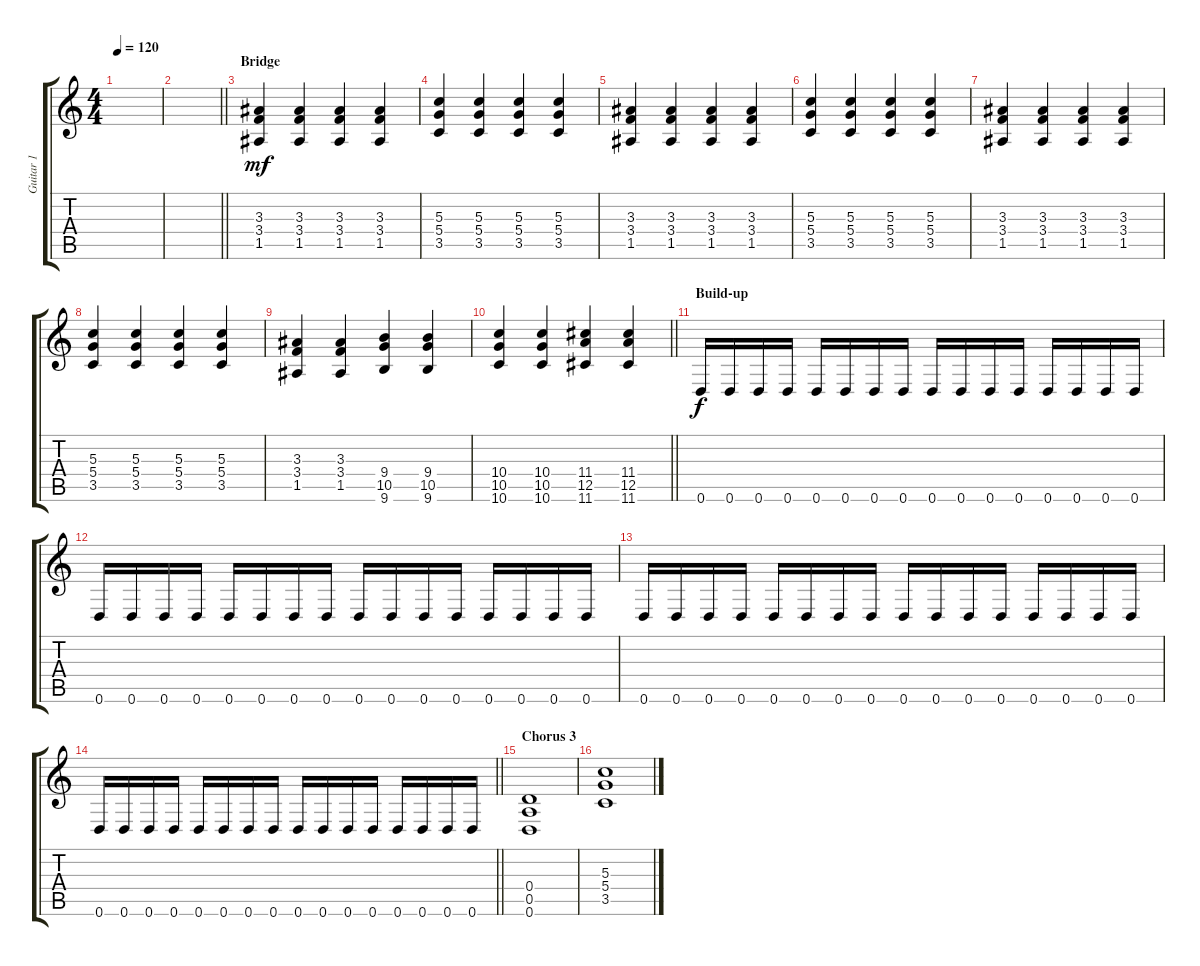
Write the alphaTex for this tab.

\track ("Guitar 1" "Guitar 1") {instrument distortionguitar}
\staff {score tabs}
\tuning (E4 B3 G3 D3 A2 D2) {hide}
\ts (4 4)
\tempo 120
\clef g2
\ks c
|
\barLineRight lightlight
|
\section ("" "Bridge")
(3.3 3.4 1.5).4{dy mf} (3.3 3.4 1.5).4 (3.3 3.4 1.5).4 (3.3 3.4 1.5).4 |
(5.3 5.4 3.5).4 (5.3 5.4 3.5).4 (5.3 5.4 3.5).4 (5.3 5.4 3.5).4 |
(3.3 3.4 1.5).4 (3.3 3.4 1.5).4 (3.3 3.4 1.5).4 (3.3 3.4 1.5).4 |
(5.3 5.4 3.5).4 (5.3 5.4 3.5).4 (5.3 5.4 3.5).4 (5.3 5.4 3.5).4 |
(3.3 3.4 1.5).4 (3.3 3.4 1.5).4 (3.3 3.4 1.5).4 (3.3 3.4 1.5).4 |
(5.3 5.4 3.5).4 (5.3 5.4 3.5).4 (5.3 5.4 3.5).4 (5.3 5.4 3.5).4 |
(3.3 3.4 1.5).4 (3.3 3.4 1.5).4 (9.4 10.5 9.6).4 (9.4 10.5 9.6).4 |
\barLineRight lightlight
(10.4 10.5 10.6).4 (10.4 10.5 10.6).4 (11.4 12.5 11.6).4 (11.4 12.5 11.6).4 |
\section ("" "Build-up")
0.6.16{dy f} 0.6.16 0.6.16 0.6.16 0.6.16 0.6.16 0.6.16 0.6.16 0.6.16 0.6.16 0.6.16 0.6.16 0.6.16 0.6.16 0.6.16 0.6.16 |
0.6.16 0.6.16 0.6.16 0.6.16 0.6.16 0.6.16 0.6.16 0.6.16 0.6.16 0.6.16 0.6.16 0.6.16 0.6.16 0.6.16 0.6.16 0.6.16 |
0.6.16 0.6.16 0.6.16 0.6.16 0.6.16 0.6.16 0.6.16 0.6.16 0.6.16 0.6.16 0.6.16 0.6.16 0.6.16 0.6.16 0.6.16 0.6.16 |
\barLineRight lightlight
0.6.16 0.6.16 0.6.16 0.6.16 0.6.16 0.6.16 0.6.16 0.6.16 0.6.16 0.6.16 0.6.16 0.6.16 0.6.16 0.6.16 0.6.16 0.6.16 |
\section ("" "Chorus 3")
(0.4 0.5 0.6).1 |
(5.3 5.4 3.5).1
